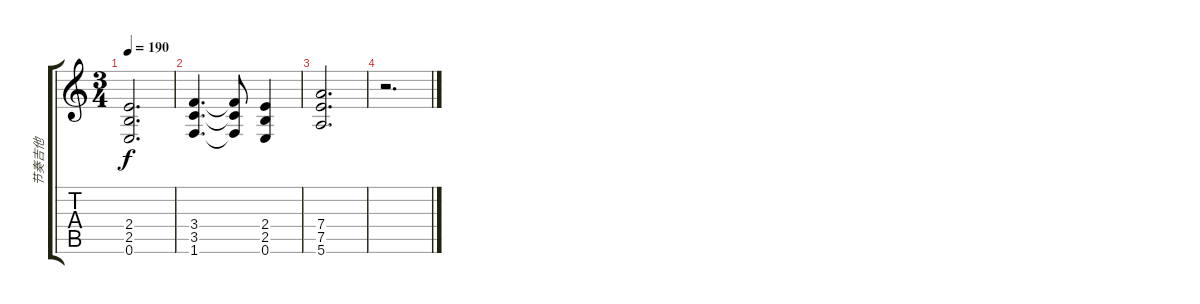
\track ("节奏吉他" "节奏吉他") {instrument overdrivenguitar}
\staff {score tabs}
\tuning (E4 B3 G3 D3 A2 E2) {hide}
\ts (3 4)
\tempo 190
\clef g2
\ks c
(2.4 2.5 0.6).2{d dy f} |
(3.4 3.5 1.6).4{d} (3.4{t} 3.5{t} 1.6{t}).8 (2.4 2.5 0.6).4 |
(7.4 7.5 5.6).2{d} |
r.2{d}
